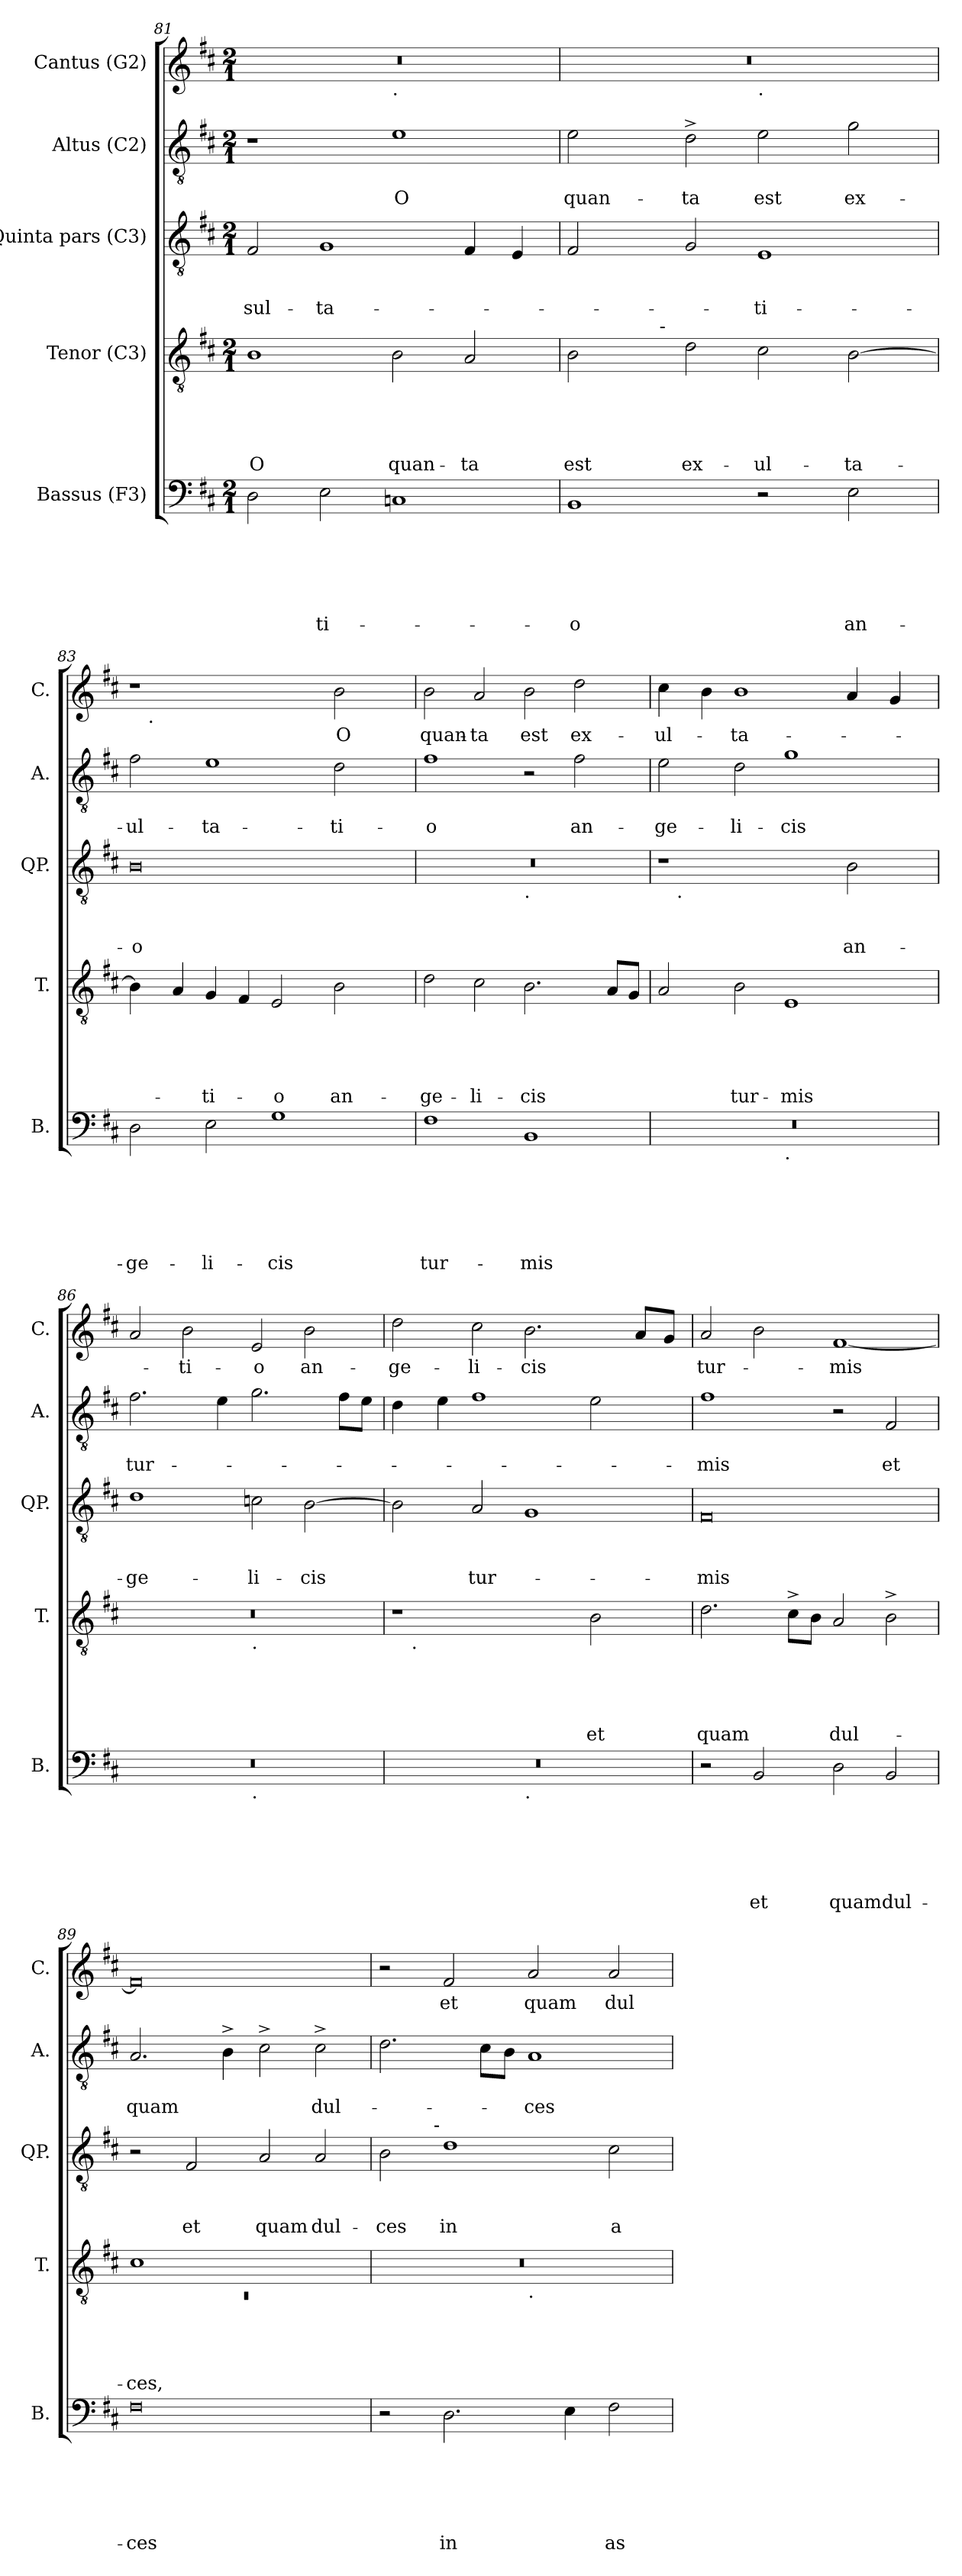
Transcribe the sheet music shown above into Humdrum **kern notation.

**kern	**text	**text	**text	**text	**text	**text	**kern	**text	**text	**text	**text	**text	**kern	**text	**text	**text	**kern	**text	**text	**kern	**text
*part5	*part5	*part5	*part5	*part5	*part5	*part5	*part4	*part4	*part4	*part4	*part4	*part4	*part3	*part3	*part3	*part3	*part2	*part2	*part2	*part1	*part1
*staff5	*staff5	*staff5	*staff5	*staff5	*staff5	*staff5	*staff4	*staff4	*staff4	*staff4	*staff4	*staff4	*staff3	*staff3	*staff3	*staff3	*staff2	*staff2	*staff2	*staff1	*staff1
*I"Bassus (F3)	*	*	*	*	*	*	*I"Tenor (C3)	*	*	*	*	*	*I"Quinta pars (C3)	*	*	*	*I"Altus (C2)	*	*	*I"Cantus (G2)	*
*I'B.	*	*	*	*	*	*	*I'T.	*	*	*	*	*	*I'QP.	*	*	*	*I'A.	*	*	*I'C.	*
*clefF4	*	*	*	*	*	*	*clefGv2	*	*	*	*	*	*clefGv2	*	*	*	*clefGv2	*	*	*clefG2	*
*k[f#c#]	*	*	*	*	*	*	*k[f#c#]	*	*	*	*	*	*k[f#c#]	*	*	*	*k[f#c#]	*	*	*k[f#c#]	*
*D:	*	*	*	*	*	*	*D:	*	*	*	*	*	*D:	*	*	*	*D:	*	*	*D:	*
*M2/1	*	*	*	*	*	*	*M2/1	*	*	*	*	*	*M2/1	*	*	*	*M2/1	*	*	*M2/1	*
=81	=81	=81	=81	=81	=81	=81	=81	=81	=81	=81	=81	=81	=81	=81	=81	=81	=81	=81	=81	=81	=81
!	!	!	!	!	!	!	!	!	!	!	!	!LO:LY:b	!	!	!	!LO:LY:b	!	!	!	!	!
*	*	*	*	*	*	*	*	*	*	*	*	*	*	*	*	*	*	*	*	*^	*
2D\	.	.	.	.	.	.	1B	.	.	.	.	O	2F#/	.	.	-sul-	1r	.	.	0r	1ryy	.
!	!	!	!	!	!	!LO:LY:b	!	!	!	!	!	!	!	!	!	!LO:LY:b	!	!	!	!	!	!
2E\	.	.	.	.	.	-ti-	.	.	.	.	.	.	1G	.	.	-ta-	.	.	.	.	.	.
!	!	!	!	!	!	!	!	!	!	!	!	!	!	!	!	!	!	!	!	!	!LO:TX:b:t=.	!
!	!	!	!	!	!	!	!	!	!	!	!	!LO:LY:b	!	!	!	!	!	!	!LO:LY:b	!	!	!
1Cn	.	.	.	.	.	.	2B\	.	.	.	.	quan-	.	.	.	.	1e	.	O	.	1ryy	.
!	!	!	!	!	!	!	!	!	!	!	!	!LO:LY:b	!	!	!	!	!	!	!	!	!	!
.	.	.	.	.	.	.	2A/	.	.	.	.	-ta	4F#/	.	.	.	.	.	.	.	.	.
.	.	.	.	.	.	.	.	.	.	.	.	.	4E/	.	.	.	.	.	.	.	.	.
!!LO:LB:g=z	!!
=82	=82	=82	=82	=82	=82	=82	=82	=82	=82	=82	=82	=82	=82	=82	=82	=82	=82	=82	=82	=82	=82	=82
!	!	!	!	!	!	!LO:LY:b:rj	!	!	!	!	!	!LO:LY:b	!	!	!	!	!	!	!LO:LY:b	!	!	!
*	*	*	*	*	*	*	*^	*	*	*	*	*	*	*	*	*	*	*	*	*	*	*
1BB	.	.	.	.	.	-o	2B\	4ryy	.	.	.	.	est	2F#/	.	.	.	2e\	.	quan-	0r	1ryy	.
.	.	.	.	.	.	.	.	8ryy	.	.	.	.	.	.	.	.	.	.	.	.	.	.	.
.	.	.	.	.	.	.	.	32ryy	.	.	.	.	.	.	.	.	.	.	.	.	.	.	.
!	!	!	!	!	!	!	!	!LO:TX:a:t=-	!	!	!	!	!	!	!	!	!	!	!	!	!	!	!
.	.	.	.	.	.	.	.	1ryy	.	.	.	.	.	.	.	.	.	.	.	.	.	.	.
!	!	!	!	!	!	!	!	!	!	!	!	!	!LO:LY:b	!	!	!	!	!	!	!LO:LY:b	!	!	!
.	.	.	.	.	.	.	2d\	.	.	.	.	.	ex-	2G/	.	.	.	2d^>\	.	-ta	.	.	.
!	!	!	!	!	!	!	!	!	!	!	!	!	!	!	!	!	!	!	!	!	!	!LO:TX:b:t=.	!
!	!	!	!	!	!	!	!	!	!	!	!	!	!LO:LY:b	!	!	!	!LO:LY:b	!	!	!LO:LY:b	!	!	!
2r	.	.	.	.	.	.	2c#\	.	.	.	.	.	-ul-	1E	.	.	-ti-	2e\	.	est	.	1ryy	.
.	.	.	.	.	.	.	.	2ryy	.	.	.	.	.	.	.	.	.	.	.	.	.	.	.
!	!	!	!	!	!	!LO:LY:b	!	!	!	!	!	!	!LO:LY:b	!	!	!	!	!	!	!LO:LY:b	!	!	!
2E\	.	.	.	.	.	an-	[>2B\	.	.	.	.	.	-ta-	.	.	.	.	2g\	.	ex-	.	.	.
.	.	.	.	.	.	.	.	16.ryy	.	.	.	.	.	.	.	.	.	.	.	.	.	.	.
=83	=83	=83	=83	=83	=83	=83	=83	=83	=83	=83	=83	=83	=83	=83	=83	=83	=83	=83	=83	=83	=83	=83	=83
!	!	!	!	!	!	!LO:LY:b	!	!	!	!	!	!	!	!	!	!	!LO:LY:b:rj	!	!	!LO:LY:b	!	!	!
*	*	*	*	*	*	*	*v	*v	*	*	*	*	*	*	*	*	*	*	*	*	*	*	*
2D\	.	.	.	.	.	-ge-	4B\]	.	.	.	.	.	0B	.	.	-o	2f#\	.	-ul-	1r	16.ryy	.
!	!	!	!	!	!	!	!	!	!	!	!	!	!	!	!	!	!	!	!	!	!LO:TX:b:t=.	!
.	.	.	.	.	.	.	.	.	.	.	.	.	.	.	.	.	.	.	.	.	1ryy	.
.	.	.	.	.	.	.	4A/	.	.	.	.	.	.	.	.	.	.	.	.	.	.	.
!	!	!	!	!	!	!LO:LY:b	!	!	!	!	!	!LO:LY:b	!	!	!	!	!	!	!LO:LY:b	!	!	!
2E\	.	.	.	.	.	-li-	4G/	.	.	.	.	-ti-	.	.	.	.	1e	.	-ta-	.	.	.
.	.	.	.	.	.	.	4F#/	.	.	.	.	.	.	.	.	.	.	.	.	.	.	.
!	!	!	!	!	!	!LO:LY:b	!	!	!	!	!	!LO:LY:b	!	!	!	!	!	!	!	!	!	!
1G	.	.	.	.	.	-cis	2E/	.	.	.	.	-o	.	.	.	.	.	.	.	2ryy	.	.
.	.	.	.	.	.	.	.	.	.	.	.	.	.	.	.	.	.	.	.	.	2ryy	.
!	!	!	!	!	!	!	!	!	!	!	!	!LO:LY:b	!	!	!	!	!	!	!LO:LY:b	!	!	!LO:LY:b
.	.	.	.	.	.	.	2B\	.	.	.	.	an-	.	.	.	.	2d\	.	-ti-	2b\	.	-O
.	.	.	.	.	.	.	.	.	.	.	.	.	.	.	.	.	.	.	.	.	4ryy	.
.	.	.	.	.	.	.	.	.	.	.	.	.	.	.	.	.	.	.	.	.	8ryy	.
.	.	.	.	.	.	.	.	.	.	.	.	.	.	.	.	.	.	.	.	.	32ryy	.
=84	=84	=84	=84	=84	=84	=84	=84	=84	=84	=84	=84	=84	=84	=84	=84	=84	=84	=84	=84	=84	=84	=84
!	!	!	!	!	!	!LO:LY:b	!	!	!	!	!	!LO:LY:b	!	!	!	!	!	!	!LO:LY:b:rj	!	!	!LO:LY:b
*	*	*	*	*	*	*	*	*	*	*	*	*	*^	*	*	*	*	*	*	*v	*v	*
1F#	.	.	.	.	.	tur-	2d\	.	.	.	.	-ge-	0r	1ryy	.	.	.	1f#	.	-o	2b\	quan-
!	!	!	!	!	!	!	!	!	!	!	!	!LO:LY:b	!	!	!	!	!	!	!	!	!	!LO:LY:b
.	.	.	.	.	.	.	2c#\	.	.	.	.	-li-	.	.	.	.	.	.	.	.	2a/	-ta
!	!	!	!	!	!	!	!	!	!	!	!	!	!	!LO:TX:b:t=.	!	!	!	!	!	!	!	!
!	!	!	!	!	!	!LO:LY:b	!	!	!	!	!	!LO:LY:b	!	!	!	!	!	!	!	!	!	!LO:LY:b
1BB	.	.	.	.	.	-mis	2.B\	.	.	.	.	-cis	.	1ryy	.	.	.	2r	.	.	2b\	est
!	!	!	!	!	!	!	!	!	!	!	!	!	!	!	!	!	!	!	!	!LO:LY:b	!	!LO:LY:b
.	.	.	.	.	.	.	.	.	.	.	.	.	.	.	.	.	.	2f#\	.	an-	2dd\	ex-
.	.	.	.	.	.	.	8A/L	.	.	.	.	.	.	.	.	.	.	.	.	.	.	.
.	.	.	.	.	.	.	8G/J	.	.	.	.	.	.	.	.	.	.	.	.	.	.	.
=85	=85	=85	=85	=85	=85	=85	=85	=85	=85	=85	=85	=85	=85	=85	=85	=85	=85	=85	=85	=85	=85	=85
!	!	!	!	!	!	!	!	!	!	!	!	!	!	!	!	!	!	!	!	!LO:LY:b	!	!LO:LY:b
*^	*	*	*	*	*	*	*	*	*	*	*	*	*	*	*	*	*	*	*	*	*	*
0r	1ryy	.	.	.	.	.	.	2A/	.	.	.	.	.	1r	16.ryy	.	.	.	2e\	.	-ge-	4cc#\	-ul-
!	!	!	!	!	!	!	!	!	!	!	!	!	!	!	!LO:TX:b:t=.	!	!	!	!	!	!	!	!
.	.	.	.	.	.	.	.	.	.	.	.	.	.	.	1ryy	.	.	.	.	.	.	.	.
.	.	.	.	.	.	.	.	.	.	.	.	.	.	.	.	.	.	.	.	.	.	4b\	.
!	!	!	!	!	!	!	!	!	!	!	!	!	!LO:LY:b	!	!	!	!	!	!	!	!LO:LY:b	!	!LO:LY:b
.	.	.	.	.	.	.	.	2B\	.	.	.	.	tur-	.	.	.	.	.	2d\	.	-li-	1b	-ta-
!	!LO:TX:b:t=.	!	!	!	!	!	!	!	!	!	!	!	!	!	!	!	!	!	!	!	!	!	!
!	!	!	!	!	!	!	!	!	!	!	!	!	!LO:LY:b	!	!	!	!	!	!	!	!LO:LY:b	!	!
.	1ryy	.	.	.	.	.	.	1E	.	.	.	.	-mis	2ryy	.	.	.	.	1g	.	-cis	.	.
.	.	.	.	.	.	.	.	.	.	.	.	.	.	.	2ryy	.	.	.	.	.	.	.	.
!	!	!	!	!	!	!	!	!	!	!	!	!	!	!	!	!	!	!LO:LY:b	!	!	!	!	!
.	.	.	.	.	.	.	.	.	.	.	.	.	.	2B\	.	.	.	an-	.	.	.	4a/	.
.	.	.	.	.	.	.	.	.	.	.	.	.	.	.	4ryy	.	.	.	.	.	.	.	.
.	.	.	.	.	.	.	.	.	.	.	.	.	.	.	.	.	.	.	.	.	.	4g/	.
.	.	.	.	.	.	.	.	.	.	.	.	.	.	.	8ryy	.	.	.	.	.	.	.	.
.	.	.	.	.	.	.	.	.	.	.	.	.	.	.	32ryy	.	.	.	.	.	.	.	.
!!LO:PB:g=z
=86	=86	=86	=86	=86	=86	=86	=86	=86	=86	=86	=86	=86	=86	=86	=86	=86	=86	=86	=86	=86	=86	=86	=86
!	!	!	!	!	!	!	!	!	!	!	!	!	!	!	!	!	!	!LO:LY:b	!	!	!LO:LY:b	!	!
*	*	*	*	*	*	*	*	*^	*	*	*	*	*	*v	*v	*	*	*	*	*	*	*	*
0r	1ryy	.	.	.	.	.	.	0r	1ryy	.	.	.	.	.	1d	.	.	-ge-	2.f#\	.	tur-	2a/	.
!	!	!	!	!	!	!	!	!	!	!	!	!	!	!	!	!	!	!	!	!	!	!	!LO:LY:b
.	.	.	.	.	.	.	.	.	.	.	.	.	.	.	.	.	.	.	.	.	.	2b\	-ti-
.	.	.	.	.	.	.	.	.	.	.	.	.	.	.	.	.	.	.	4e\	.	.	.	.
!	!	!	!	!	!	!	!	!	!LO:TX:b:t=.	!	!	!	!	!	!	!	!	!	!	!	!	!	!
!	!LO:TX:b:t=.	!	!	!	!	!	!	!	!	!	!	!	!	!	!	!	!	!	!	!	!	!	!
!	!	!	!	!	!	!	!	!	!	!	!	!	!	!	!	!	!	!LO:LY:b	!	!	!	!	!LO:LY:b
.	1ryy	.	.	.	.	.	.	.	1ryy	.	.	.	.	.	2c\	.	.	-li-	2.g\	.	.	2e/	-o
!	!	!	!	!	!	!	!	!	!	!	!	!	!	!	!	!	!	!LO:LY:b	!	!	!	!	!LO:LY:b
.	.	.	.	.	.	.	.	.	.	.	.	.	.	.	[>2B\	.	.	-cis	.	.	.	2b\	an-
.	.	.	.	.	.	.	.	.	.	.	.	.	.	.	.	.	.	.	8f#\L	.	.	.	.
.	.	.	.	.	.	.	.	.	.	.	.	.	.	.	.	.	.	.	8e\J	.	.	.	.
=87	=87	=87	=87	=87	=87	=87	=87	=87	=87	=87	=87	=87	=87	=87	=87	=87	=87	=87	=87	=87	=87	=87	=87
!	!	!	!	!	!	!	!	!	!	!	!	!	!	!	!	!	!	!	!	!	!	!	!LO:LY:b
0r	1ryy	.	.	.	.	.	.	1r	16.ryy	.	.	.	.	.	2B\]	.	.	.	4d\	.	.	2dd\	-ge-
!	!	!	!	!	!	!	!	!	!LO:TX:b:t=.	!	!	!	!	!	!	!	!	!	!	!	!	!	!
.	.	.	.	.	.	.	.	.	1ryy	.	.	.	.	.	.	.	.	.	.	.	.	.	.
.	.	.	.	.	.	.	.	.	.	.	.	.	.	.	.	.	.	.	4e\	.	.	.	.
!	!	!	!	!	!	!	!	!	!	!	!	!	!	!	!	!	!	!LO:LY:b	!	!	!	!	!LO:LY:b
.	.	.	.	.	.	.	.	.	.	.	.	.	.	.	2A/	.	.	tur-	1f#	.	.	2cc#\	-li-
!	!LO:TX:b:t=.	!	!	!	!	!	!	!	!	!	!	!	!	!	!	!	!	!	!	!	!	!	!
!	!	!	!	!	!	!	!	!	!	!	!	!	!	!	!	!	!	!	!	!	!	!	!LO:LY:b
.	1ryy	.	.	.	.	.	.	2ryy	.	.	.	.	.	.	1G	.	.	.	.	.	.	2.b\	-cis
.	.	.	.	.	.	.	.	.	2ryy	.	.	.	.	.	.	.	.	.	.	.	.	.	.
!	!	!	!	!	!	!	!	!	!	!	!	!	!	!LO:LY:b	!	!	!	!	!	!	!	!	!
.	.	.	.	.	.	.	.	2B\	.	.	.	.	.	et	.	.	.	.	2e\	.	.	.	.
.	.	.	.	.	.	.	.	.	4ryy	.	.	.	.	.	.	.	.	.	.	.	.	.	.
.	.	.	.	.	.	.	.	.	.	.	.	.	.	.	.	.	.	.	.	.	.	8a/L	.
.	.	.	.	.	.	.	.	.	8ryy	.	.	.	.	.	.	.	.	.	.	.	.	.	.
.	.	.	.	.	.	.	.	.	.	.	.	.	.	.	.	.	.	.	.	.	.	8g/J	.
.	.	.	.	.	.	.	.	.	32ryy	.	.	.	.	.	.	.	.	.	.	.	.	.	.
=88	=88	=88	=88	=88	=88	=88	=88	=88	=88	=88	=88	=88	=88	=88	=88	=88	=88	=88	=88	=88	=88	=88	=88
!	!	!	!	!	!	!	!	!	!	!	!	!	!	!LO:LY:b	!	!	!	!LO:LY:b	!	!	!LO:LY:b	!	!LO:LY:b
*v	*v	*	*	*	*	*	*	*	*	*	*	*	*	*	*	*	*	*	*	*	*	*	*
*	*	*	*	*	*	*	*v	*v	*	*	*	*	*	*	*	*	*	*	*	*	*	*
2r	.	.	.	.	.	.	2.d\	.	.	.	.	quam	0F#	.	.	-mis	1f#	.	-mis	2a/	tur-
!	!	!	!	!	!	!LO:LY:b	!	!	!	!	!	!	!	!	!	!	!	!	!	!	!
2BB/	.	.	.	.	.	et	.	.	.	.	.	.	.	.	.	.	.	.	.	2b\	.
.	.	.	.	.	.	.	8c#^>\L	.	.	.	.	.	.	.	.	.	.	.	.	.	.
.	.	.	.	.	.	.	8B\J	.	.	.	.	.	.	.	.	.	.	.	.	.	.
!	!	!	!	!	!	!LO:LY:b	!	!	!	!	!	!LO:LY:b	!	!	!	!	!	!	!	!	!LO:LY:b
2D\	.	.	.	.	.	quam	2A/	.	.	.	.	dul-	.	.	.	.	2r	.	.	[<1f#	-mis
!	!	!	!	!	!	!LO:LY:b	!	!	!	!	!	!	!	!	!	!	!	!	!LO:LY:b	!	!
2BB/	.	.	.	.	.	dul-	2B^>\	.	.	.	.	.	.	.	.	.	2F#/	.	et	.	.
=89	=89	=89	=89	=89	=89	=89	=89	=89	=89	=89	=89	=89	=89	=89	=89	=89	=89	=89	=89	=89	=89
*	*	*	*	*	*	*	*^	*	*	*	*	*	*	*	*	*	*	*	*	*	*
!	!	!	!	!	!	!LO:LY:b:rj	!	!LO:N:vis=1	!	!	!	!	!LO:LY:b	!	!	!	!	!	!	!LO:LY:b	!	!
0F#	.	.	.	.	.	-ces	1c#	0rC	.	.	.	.	-ces,	2r	.	.	.	2.A/	.	quam	0f#]	.
!	!	!	!	!	!	!	!	!	!	!	!	!	!	!	!	!	!LO:LY:b	!	!	!	!	!
.	.	.	.	.	.	.	.	.	.	.	.	.	.	2F#/	.	.	et	.	.	.	.	.
.	.	.	.	.	.	.	.	.	.	.	.	.	.	.	.	.	.	4B^>\	.	.	.	.
!	!	!	!	!	!	!	!	!	!	!	!	!	!	!	!	!	!LO:LY:b	!	!	!	!	!
.	.	.	.	.	.	.	1ryy	.	.	.	.	.	.	2A/	.	.	quam	2c#^>\	.	.	.	.
!	!	!	!	!	!	!	!	!	!	!	!	!	!	!	!	!	!LO:LY:b	!	!	!LO:LY:b	!	!
.	.	.	.	.	.	.	.	.	.	.	.	.	.	2A/	.	.	dul-	2c#^>\	.	dul-	.	.
!!LO:LB:g=z
=90	=90	=90	=90	=90	=90	=90	=90	=90	=90	=90	=90	=90	=90	=90	=90	=90	=90	=90	=90	=90	=90	=90
!	!	!	!	!	!	!	!	!	!	!	!	!	!	!	!	!	!LO:LY:b	!	!	!	!	!
*	*	*	*	*	*	*	*	*	*	*	*	*	*	*^	*	*	*	*	*	*	*	*
2r	.	.	.	.	.	.	0r	1ryy	.	.	.	.	.	2B\	4...ryy	.	.	-ces	2.d\	.	.	2r	.
!	!	!	!	!	!	!	!	!	!	!	!	!	!	!	!LO:TX:a:t=-	!	!	!	!	!	!	!	!
.	.	.	.	.	.	.	.	.	.	.	.	.	.	.	1ryy	.	.	.	.	.	.	.	.
!	!	!	!	!	!	!LO:LY:b	!	!	!	!	!	!	!	!	!	!	!	!LO:LY:b	!	!	!	!	!LO:LY:b
2.D\	.	.	.	.	.	in	.	.	.	.	.	.	.	1d	.	.	.	in	.	.	.	2f#/	et
.	.	.	.	.	.	.	.	.	.	.	.	.	.	.	.	.	.	.	8c#\L	.	.	.	.
.	.	.	.	.	.	.	.	.	.	.	.	.	.	.	.	.	.	.	8B\J	.	.	.	.
!	!	!	!	!	!	!	!	!LO:TX:b:t=.	!	!	!	!	!	!	!	!	!	!	!	!	!	!	!
!	!	!	!	!	!	!	!	!	!	!	!	!	!	!	!	!	!	!	!	!	!LO:LY:b	!	!LO:LY:b
.	.	.	.	.	.	.	.	1ryy	.	.	.	.	.	.	.	.	.	.	1A	.	-ces	2a/	quam
4E\	.	.	.	.	.	.	.	.	.	.	.	.	.	.	.	.	.	.	.	.	.	.	.
.	.	.	.	.	.	.	.	.	.	.	.	.	.	.	2ryy	.	.	.	.	.	.	.	.
!	!	!	!	!	!	!LO:LY:b	!	!	!	!	!	!	!	!	!	!	!	!LO:LY:b	!	!	!	!	!LO:LY:b
2F#\	.	.	.	.	.	as-	.	.	.	.	.	.	.	2c#\	.	.	.	a-	.	.	.	2a/	dul-
.	.	.	.	.	.	.	.	.	.	.	.	.	.	.	32ryy	.	.	.	.	.	.	.	.
*	*	*	*	*	*	*	*v	*v	*	*	*	*	*	*	*	*	*	*	*	*	*	*	*
*	*	*	*	*	*	*	*	*	*	*	*	*	*v	*v	*	*	*	*	*	*	*	*
=	=	=	=	=	=	=	=	=	=	=	=	=	=	=	=	=	=	=	=	=	=
*-	*-	*-	*-	*-	*-	*-	*-	*-	*-	*-	*-	*-	*-	*-	*-	*-	*-	*-	*-	*-	*-
